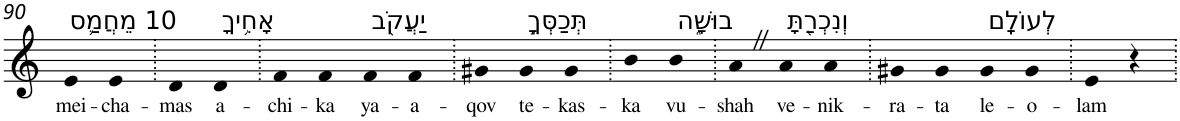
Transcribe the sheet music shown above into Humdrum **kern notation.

**kern	**text
*part1	*part1
*staff1	*staff1
*I"Piano	*
*I'Pno	*
!!LO:PB:g=z
*clefG2	*
*k[]	*
=90	=90
!LO:TX:a:t=10 מֵחֲמַ֛ס	!
!	!LO:LY:b
4e	mei-
!	!LO:LY:b
4e	-cha-
=91.	=91.
!	!LO:LY:b
4d	-mas
!LO:TX:a:t=אָחִ֥יךָ	!
!	!LO:LY:b
4d	a-
=92.	=92.
!	!LO:LY:b
4f	-chi-
!	!LO:LY:b
4f	-ka
!LO:TX:a:t=יַעֲקֹ֖ב	!
!	!LO:LY:b
4f	ya-
!	!LO:LY:b
4f	-a-
=93.	=93.
!	!LO:LY:b
4g#X	-qov
!LO:TX:a:t=תְּכַסְּךָ֣	!
!	!LO:LY:b
4g#	te-
!	!LO:LY:b
4g#	-kas-
=94.	=94.
!	!LO:LY:b
4b	-ka
!LO:TX:a:t=בוּשָׁ֑ה	!
!	!LO:LY:b
4b	vu-
=95.	=95.
!	!LO:LY:b
4aZ	-shah
!LO:TX:a:t=וְנִכְרַ֖תָּ	!
!	!LO:LY:b
4a	ve-
!	!LO:LY:b
4a	-nik-
=96.	=96.
!	!LO:LY:b
4g#X	-ra-
!	!LO:LY:b
4g#	-ta
!LO:TX:a:t=לְעוֹלָֽם	!
!	!LO:LY:b
4g#	le-
!	!LO:LY:b
4g#	-o-
=97.	=97.
!	!LO:LY:b
4e	-lam
4r	.
=.	=.
*-	*-
